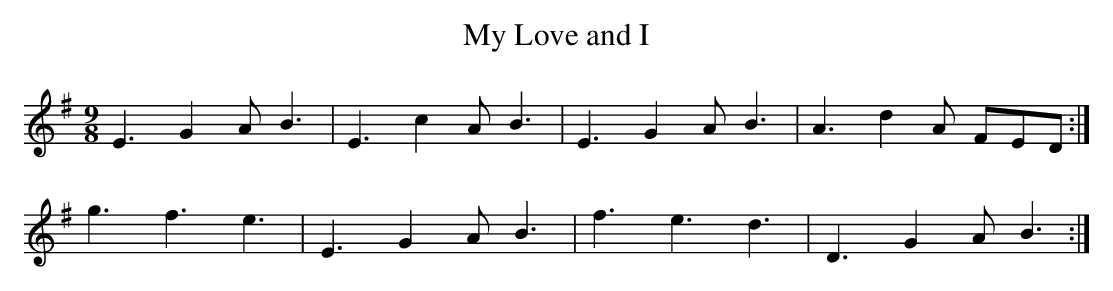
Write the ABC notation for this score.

X:1
T: My Love and I
L: 1/8
M: 9/8
K: Em
E3 G2A B3|E3 c2A B3|E3 G2A B3|A3 d2A FED :|
g3 f3 e3|E3 G2A B3|f3 e3 d3|D3 G2A B3 :|
